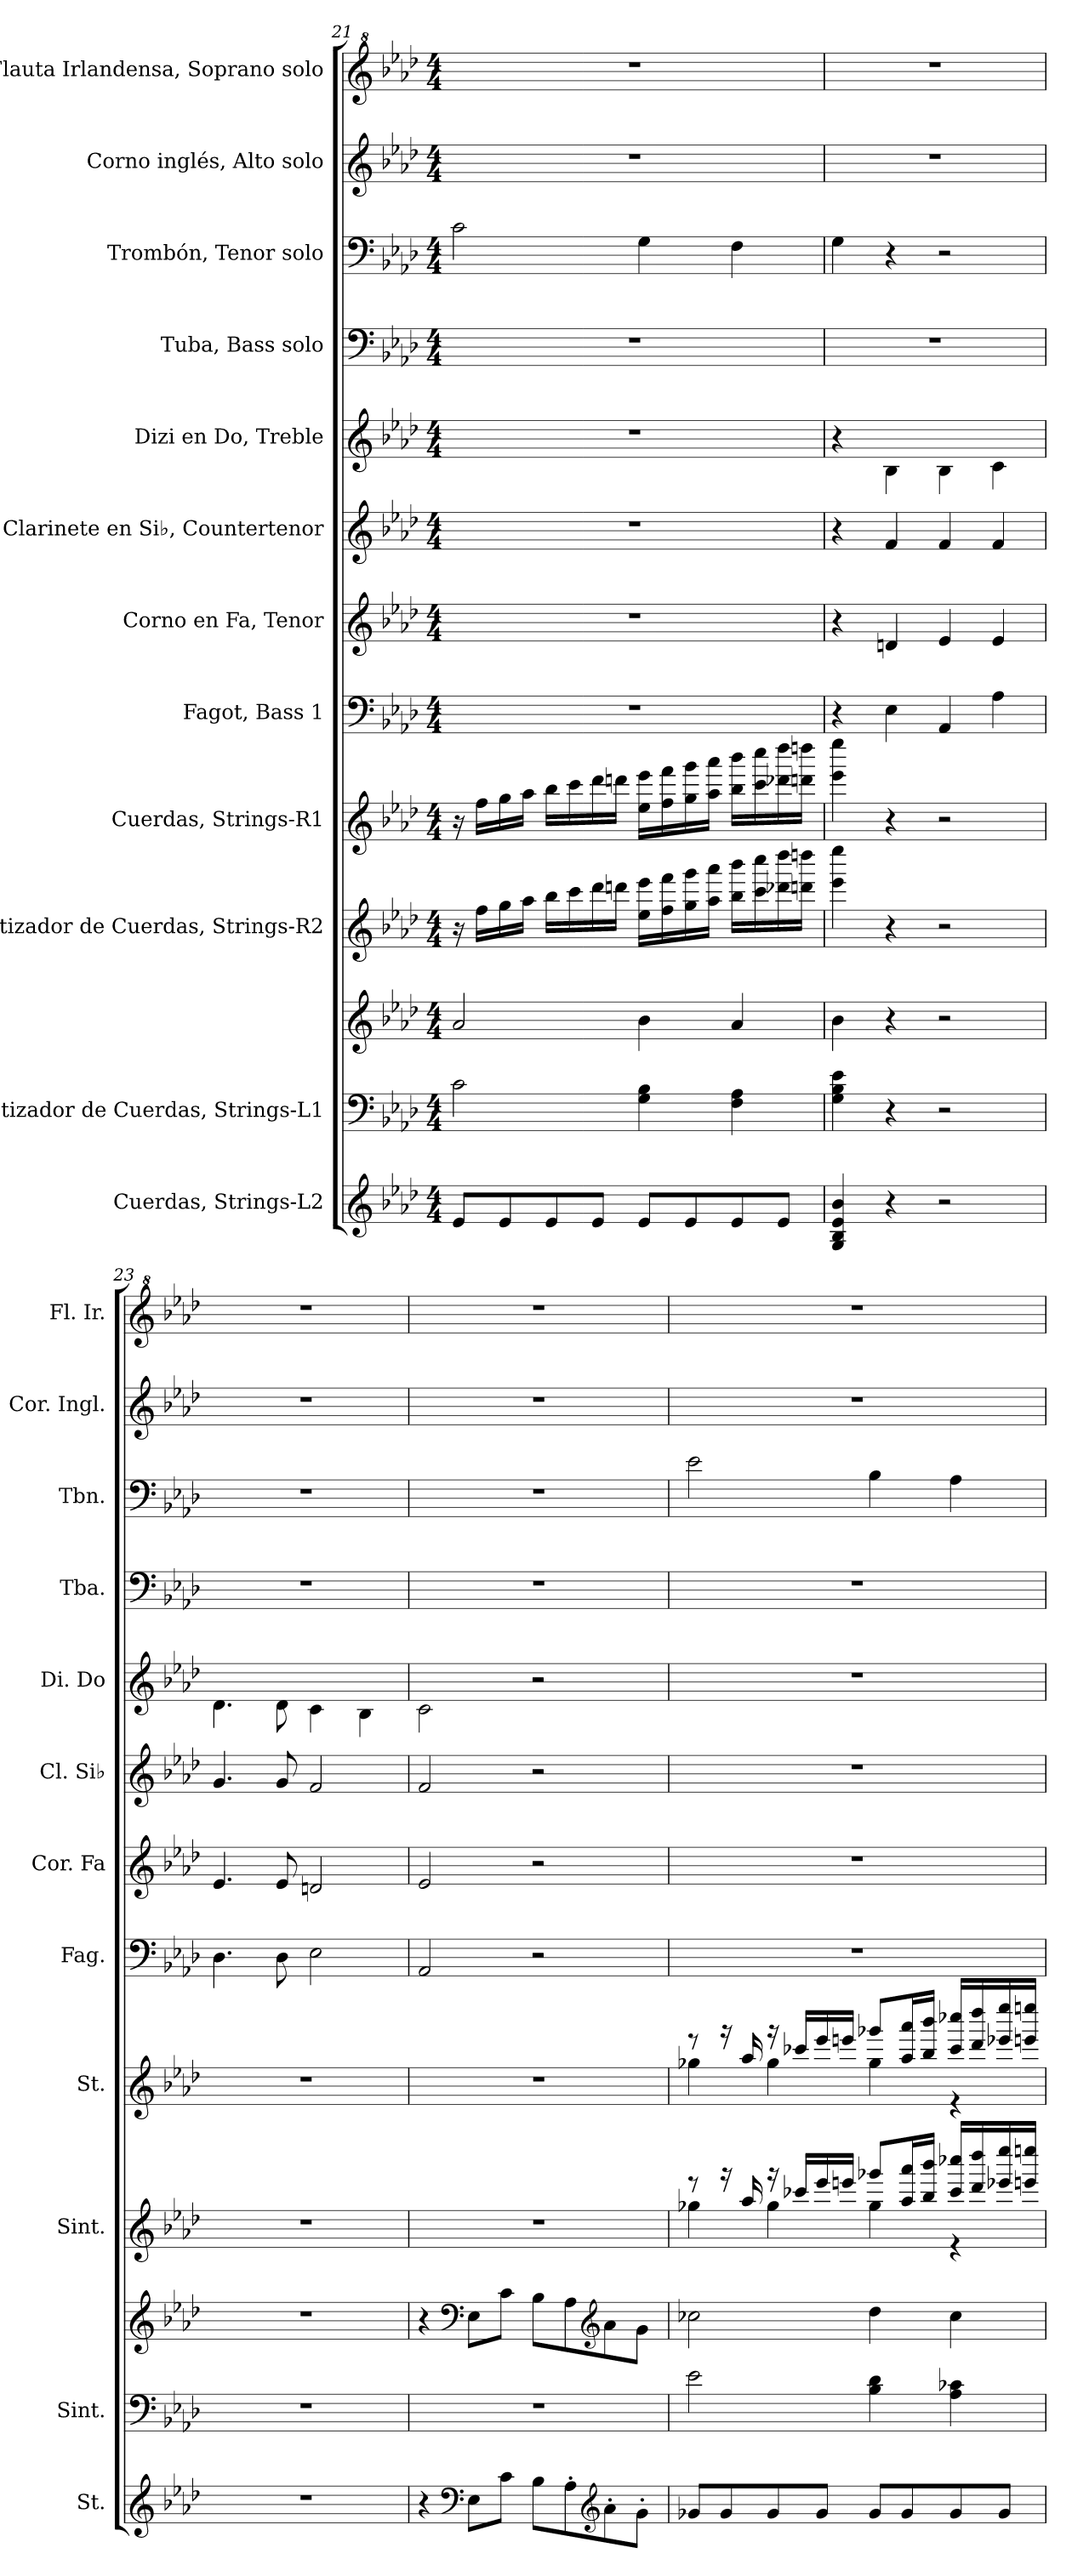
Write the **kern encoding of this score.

**kern	**kern	**kern	**kern	**kern	**kern	**kern	**kern	**kern	**kern	**kern	**kern	**kern
*part12	*part11	*part11	*part10	*part9	*part8	*part7	*part6	*part5	*part4	*part3	*part2	*part1
*staff13	*staff12	*staff11	*staff10	*staff9	*staff8	*staff7	*staff6	*staff5	*staff4	*staff3	*staff2	*staff1
*I"Cuerdas, Strings-L2	*I"Sintetizador de Cuerdas, Strings-L1	*	*I"Sintetizador de Cuerdas, Strings-R2	*I"Cuerdas, Strings-R1	*I"Fagot, Bass 1	*I"Corno en Fa, Tenor	*I"Clarinete en Si♭, Countertenor	*I"Dizi en Do, Treble	*I"Tuba, Bass solo	*I"Trombón, Tenor solo	*I"Corno inglés, Alto solo	*I"Flauta Irlandensa, Soprano solo
*I'St.	*I'Sint.	*	*I'Sint.	*I'St.	*I'Fag.	*I'Cor. Fa	*I'Cl. Si♭	*I'Di. Do	*I'Tba.	*I'Tbn.	*I'Cor. Ingl.	*I'Fl. Ir.
*clefG2	*clefF4	*clefG2	*clefG2	*clefG2	*clefF4	*clefG2	*clefG2	*clefG2	*clefF4	*clefF4	*clefG2	*clefG^2
*	*	*	*	*	*	*ITrd4c7	*ITrd1c2	*ITrd-7c-12	*	*	*ITrd4c7	*
*k[b-e-a-d-]	*k[b-e-a-d-]	*k[b-e-a-d-]	*k[b-e-a-d-]	*k[b-e-a-d-]	*k[b-e-a-d-]	*k[b-e-a-d-g-]	*k[b-e-a-d-g-c-]	*k[b-e-a-d-]	*k[b-e-a-d-]	*k[b-e-a-d-]	*k[b-e-a-d-g-]	*k[b-e-a-d-]
*M4/4	*M4/4	*M4/4	*M4/4	*M4/4	*M4/4	*M4/4	*M4/4	*M4/4	*M4/4	*M4/4	*M4/4	*M4/4
=21	=21	=21	=21	=21	=21	=21	=21	=21	=21	=21	=21	=21
8e-/L	2c\	2a-/	16r	16r	1r	1r	1r	1r	1r	2c\	1r	1r
.	.	.	16ff\LL	16ff\LL	.	.	.	.	.	.	.	.
8e-/	.	.	16gg\	16gg\	.	.	.	.	.	.	.	.
.	.	.	16aa-\JJ	16aa-\JJ	.	.	.	.	.	.	.	.
8e-/	.	.	16bb-\LL	16bb-\LL	.	.	.	.	.	.	.	.
.	.	.	16ccc\	16ccc\	.	.	.	.	.	.	.	.
8e-/J	.	.	16ddd-\	16ddd-\	.	.	.	.	.	.	.	.
.	.	.	16dddn\JJ	16dddn\JJ	.	.	.	.	.	.	.	.
8e-/L	4G\ 4B-\	4b-\	16ee-\ 16eee-\LL	16ee-\ 16eee-\LL	.	.	.	.	.	4G\	.	.
.	.	.	16ff\ 16fff\	16ff\ 16fff\	.	.	.	.	.	.	.	.
8e-/	.	.	16gg\ 16ggg\	16gg\ 16ggg\	.	.	.	.	.	.	.	.
.	.	.	16aa-\ 16aaa-\JJ	16aa-\ 16aaa-\JJ	.	.	.	.	.	.	.	.
8e-/	4F\ 4A-\	4a-/	16bb-\ 16bbb-\LL	16bb-\ 16bbb-\LL	.	.	.	.	.	4F\	.	.
.	.	.	16ccc\ 16cccc\	16ccc\ 16cccc\	.	.	.	.	.	.	.	.
8e-/J	.	.	16ddd-X\ 16dddd-\	16ddd-X\ 16dddd-\	.	.	.	.	.	.	.	.
.	.	.	16dddn\ 16ddddn\JJ	16dddn\ 16ddddn\JJ	.	.	.	.	.	.	.	.
!!LO:PB:g=z
=22	=22	=22	=22	=22	=22	=22	=22	=22	=22	=22	=22	=22
4G/ 4B-/ 4e-/ 4b-/	4G\ 4B-\ 4e-\	4b-\	4eee-\ 4eeee-\	4eee-\ 4eeee-\	4r	4r	4r	4r	1r	4G\	1r	1r
4r	4r	4r	4r	4r	4E-\	4Gn/	4e-/	4b-\	.	4r	.	.
2r	2r	2r	2r	2r	4AA-/	4A-/	4e-/	4b-\	.	2r	.	.
.	.	.	.	.	4A-\	4A-/	4e-/	4cc\	.	.	.	.
=23	=23	=23	=23	=23	=23	=23	=23	=23	=23	=23	=23	=23
1r	1r	1r	1r	1r	4.D-\	4.A-/	4.f/	4.dd-\	1r	1r	1r	1r
.	.	.	.	.	8D-\	8A-/	8f/	8dd-\	.	.	.	.
.	.	.	.	.	2E-\	2Gn/	2e-/	4cc\	.	.	.	.
.	.	.	.	.	.	.	.	4b-\	.	.	.	.
=24	=24	=24	=24	=24	=24	=24	=24	=24	=24	=24	=24	=24
*	*	*	*	*	*	*	*	*	*	*	*	*MM48
4r	1r	4r	1r	1r	2AA-/	2A-/	2e-/	2cc\	1r	1r	1r	1r
*clefF4	*	*clefF4	*	*	*	*	*	*	*	*	*	*
8E-\L	.	8E-\L	.	.	.	.	.	.	.	.	.	.
8c\J	.	8c\J	.	.	.	.	.	.	.	.	.	.
8B-\L	.	8B-\L	.	.	2r	2r	2r	2r	.	.	.	.
8A-'\	.	8A-\	.	.	.	.	.	.	.	.	.	.
*clefG2	*	*clefG2	*	*	*	*	*	*	*	*	*	*
8a-'\	.	8a-\	.	.	.	.	.	.	.	.	.	.
8g'\J	.	8g\J	.	.	.	.	.	.	.	.	.	.
!!LO:PB:g=z
=25	=25	=25	=25	=25	=25	=25	=25	=25	=25	=25	=25	=25
*	*	*	*	*	*	*	*	*	*	*	*	*MM30
*	*	*	*^	*^	*	*	*	*	*	*	*	*
8g-X/L	2e-\	2cc-X\	8r	4gg-X\	8r	4gg-X\	1r	1r	1r	1r	1r	2e-\	1r	1r
8g-/	.	.	16r	.	16r	.	.	.	.	.	.	.	.	.
.	.	.	16aa-/	.	16aa-/	.	.	.	.	.	.	.	.	.
8g-/	.	.	16r	4gg-\	16r	4gg-\	.	.	.	.	.	.	.	.
.	.	.	16ccc-X/LL	.	16ccc-X/LL	.	.	.	.	.	.	.	.	.
8g-/J	.	.	16eee-/	.	16eee-/	.	.	.	.	.	.	.	.	.
.	.	.	16eeen/JJ	.	16eeen/JJ	.	.	.	.	.	.	.	.	.
8g-/L	4B-\ 4d-\	4dd-\	8ggg-X/L	4gg-\	8ggg-X/L	4gg-\	.	.	.	.	.	4B-\	.	.
8g-/	.	.	16aa-/ 16aaa-/L	.	16aa-/ 16aaa-/L	.	.	.	.	.	.	.	.	.
.	.	.	16bb-/ 16bbb-/JJ	.	16bb-/ 16bbb-/JJ	.	.	.	.	.	.	.	.	.
8g-/	4A-\ 4c-X\	4cc-\	16ccc-/ 16cccc-X/LL	4r	16ccc-/ 16cccc-X/LL	4r	.	.	.	.	.	4A-\	.	.
.	.	.	16ddd-/ 16dddd-/	.	16ddd-/ 16dddd-/	.	.	.	.	.	.	.	.	.
8g-/J	.	.	16eee-X/ 16eeee-/	.	16eee-X/ 16eeee-/	.	.	.	.	.	.	.	.	.
.	.	.	16eeen/ 16eeeen/JJ	.	16eeen/ 16eeeen/JJ	.	.	.	.	.	.	.	.	.
*	*	*	*v	*v	*	*	*	*	*	*	*	*	*	*
*	*	*	*	*v	*v	*	*	*	*	*	*	*	*
=	=	=	=	=	=	=	=	=	=	=	=	=
*-	*-	*-	*-	*-	*-	*-	*-	*-	*-	*-	*-	*-
